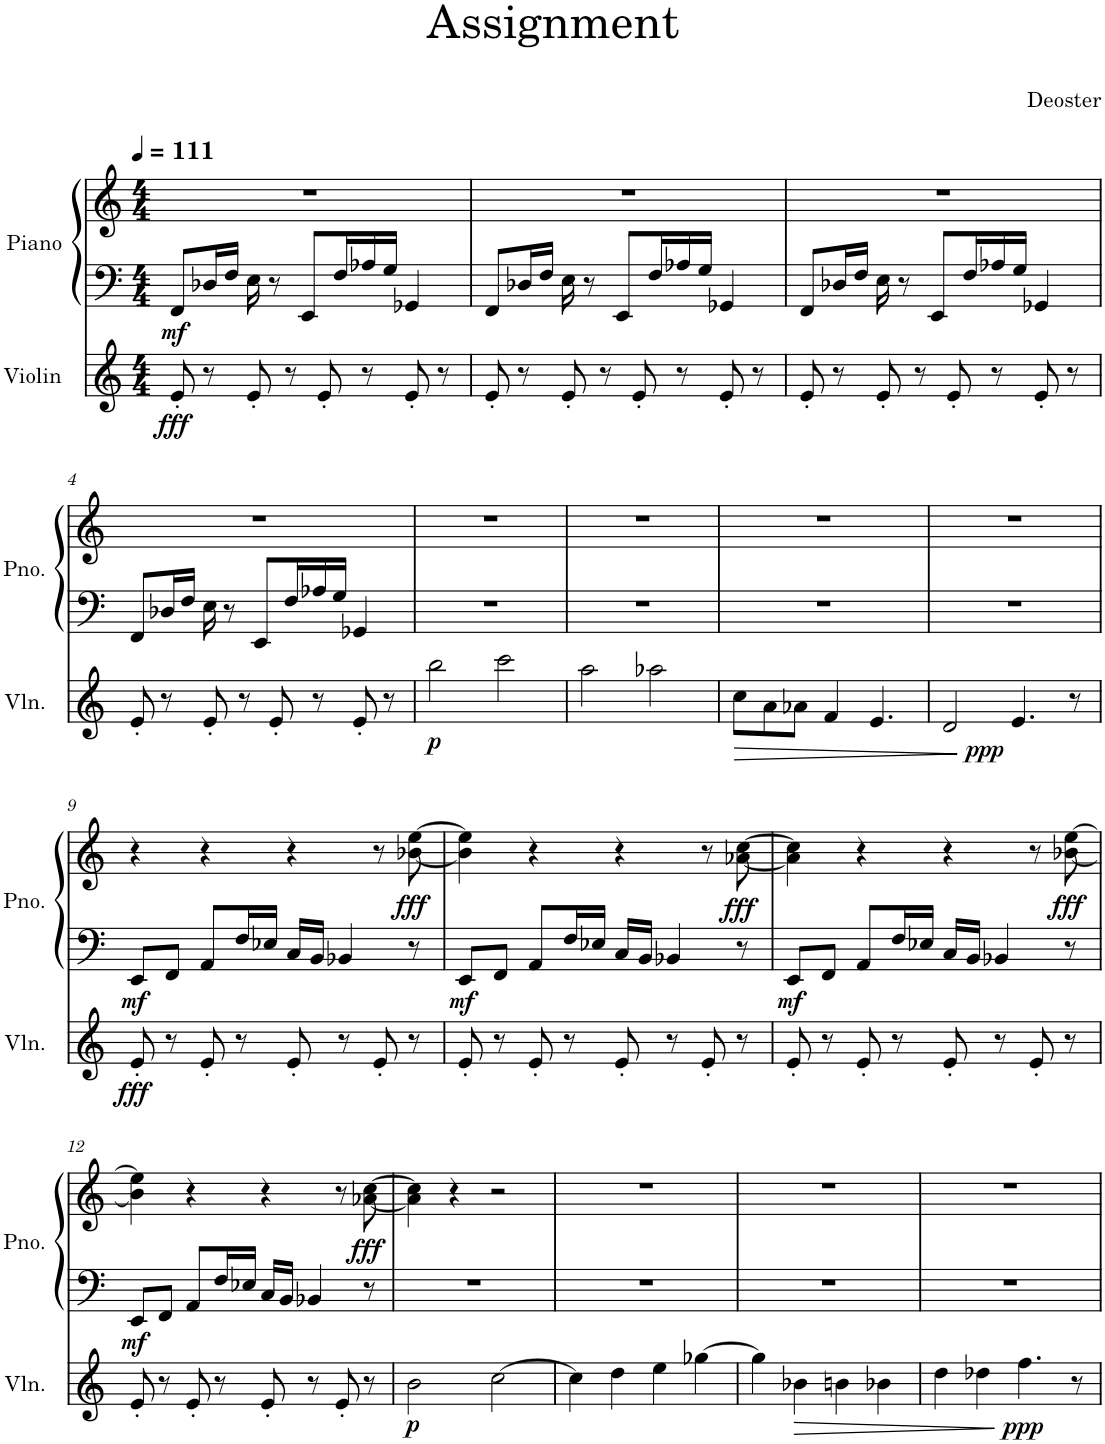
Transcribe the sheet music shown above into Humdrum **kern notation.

**kern	**dynam	**kern	**kern	**dynam
*part2	*part2	*part1	*part1	*part1
*staff3	*staff3	*staff2	*staff1	*staff1/2
*I"Violin	*	*I"Piano	*	*
*I'Vln.	*	*I'Pno.	*	*
*clefG2	*	*clefF4	*clefG2	*
*k[]	*	*k[]	*k[]	*
*M4/4	*	*M4/4	*M4/4	*
*MM111	*	*MM111	*MM111	*
=1	=1	=1	=1	=1
!	!LO:DY:b	!	!	!LO:DY:b=2
8e'/	fff	8FF/L	1r	mf
8r	.	16D-X/L	.	.
.	.	16F/JJ	.	.
8e'/	.	16E\	.	.
.	.	8r	.	.
8r	.	.	.	.
.	.	8EE/L	.	.
8e'/	.	.	.	.
.	.	16F/L	.	.
8r	.	16A-X/	.	.
.	.	16G/JJ	.	.
8e'/	.	4GG-X/	.	.
8r	.	.	.	.
=2	=2	=2	=2	=2
8e'/	.	8FF/L	1r	.
8r	.	16D-X/L	.	.
.	.	16F/JJ	.	.
8e'/	.	16E\	.	.
.	.	8r	.	.
8r	.	.	.	.
.	.	8EE/L	.	.
8e'/	.	.	.	.
.	.	16F/L	.	.
8r	.	16A-X/	.	.
.	.	16G/JJ	.	.
8e'/	.	4GG-X/	.	.
8r	.	.	.	.
=3	=3	=3	=3	=3
8e'/	.	8FF/L	1r	.
8r	.	16D-X/L	.	.
.	.	16F/JJ	.	.
8e'/	.	16E\	.	.
.	.	8r	.	.
8r	.	.	.	.
.	.	8EE/L	.	.
8e'/	.	.	.	.
.	.	16F/L	.	.
8r	.	16A-X/	.	.
.	.	16G/JJ	.	.
8e'/	.	4GG-X/	.	.
8r	.	.	.	.
!!LO:LB:g=z
=4	=4	=4	=4	=4
8e'/	.	8FF/L	1r	.
8r	.	16D-X/L	.	.
.	.	16F/JJ	.	.
8e'/	.	16E\	.	.
.	.	8r	.	.
8r	.	.	.	.
.	.	8EE/L	.	.
8e'/	.	.	.	.
.	.	16F/L	.	.
8r	.	16A-X/	.	.
.	.	16G/JJ	.	.
8e'/	.	4GG-X/	.	.
8r	.	.	.	.
=5	=5	=5	=5	=5
!	!LO:DY:b	!	!	!
2bb\	p	1r	1r	.
2ccc\	.	.	.	.
=6	=6	=6	=6	=6
2aa\	.	1r	1r	.
2aa-X\	.	.	.	.
=7	=7	=7	=7	=7
!	!LO:HP:b	!	!	!
8cc\L	>	1r	1r	.
8a\	.	.	.	.
8a-X\J	.	.	.	.
4f/	.	.	.	.
4.e/	.	.	.	.
=8	=8	=8	=8	=8
2d/	.	1r	1r	.
!	!LO:DY:n=1:b	!	!	!
4.e/	] ppp	.	.	.
8r	.	.	.	.
!!LO:LB:g=z
=9	=9	=9	=9	=9
!	!LO:DY:b	!	!	!LO:DY:b=2
8e'/	fff	8EE/L	4r	mf
8r	.	8FF/J	.	.
8e'/	.	8AA/L	4r	.
8r	.	16F/L	.	.
.	.	16E-X/JJ	.	.
8e'/	.	16C/LL	4r	.
.	.	16BB/JJ	.	.
8r	.	4BB-X/	.	.
8e'/	.	.	8r	.
!	!	!	!	!LO:DY:b
8r	.	8r	[8b-X\ [8ee\	fff
=10	=10	=10	=10	=10
!	!	!	!	!LO:DY:b=2
8e'/	.	8EE/L	4b-\] 4ee\]	mf
8r	.	8FF/J	.	.
8e'/	.	8AA/L	4r	.
8r	.	16F/L	.	.
.	.	16E-X/JJ	.	.
8e'/	.	16C/LL	4r	.
.	.	16BB/JJ	.	.
8r	.	4BB-X/	.	.
8e'/	.	.	8r	.
!	!	!	!	!LO:DY:b
8r	.	8r	[8a-X\ [8cc\	fff
=11	=11	=11	=11	=11
!	!	!	!	!LO:DY:b=2
8e'/	.	8EE/L	4a-\] 4cc\]	mf
8r	.	8FF/J	.	.
8e'/	.	8AA/L	4r	.
8r	.	16F/L	.	.
.	.	16E-X/JJ	.	.
8e'/	.	16C/LL	4r	.
.	.	16BB/JJ	.	.
8r	.	4BB-X/	.	.
8e'/	.	.	8r	.
!	!	!	!	!LO:DY:b
8r	.	8r	[8b-X\ [8ee\	fff
!!LO:LB:g=z
=12	=12	=12	=12	=12
!	!	!	!	!LO:DY:b=2
8e'/	.	8EE/L	4b-\] 4ee\]	mf
8r	.	8FF/J	.	.
8e'/	.	8AA/L	4r	.
8r	.	16F/L	.	.
.	.	16E-X/JJ	.	.
8e'/	.	16C/LL	4r	.
.	.	16BB/JJ	.	.
8r	.	4BB-X/	.	.
8e'/	.	.	8r	.
!	!	!	!	!LO:DY:b
8r	.	8r	[8a-X\ [8cc\	fff
=13	=13	=13	=13	=13
!	!LO:DY:b	!	!	!
2b\	p	1r	4a-\] 4cc\]	.
.	.	.	4r	.
[2cc\	.	.	2r	.
=14	=14	=14	=14	=14
4cc\]	.	1r	1r	.
4dd\	.	.	.	.
4ee\	.	.	.	.
[4gg-X\	.	.	.	.
=15	=15	=15	=15	=15
4gg-\]	.	1r	1r	.
!	!LO:HP:b	!	!	!
4b-X\	>	.	.	.
4bn\	.	.	.	.
4b-X\	.	.	.	.
=16	=16	=16	=16	=16
4dd\	.	1r	1r	.
4dd-X\	.	.	.	.
!	!LO:DY:n=1:b	!	!	!
4.ff\	] ppp	.	.	.
8r	.	.	.	.
=	=	=	=	=
*-	*-	*-	*-	*-
